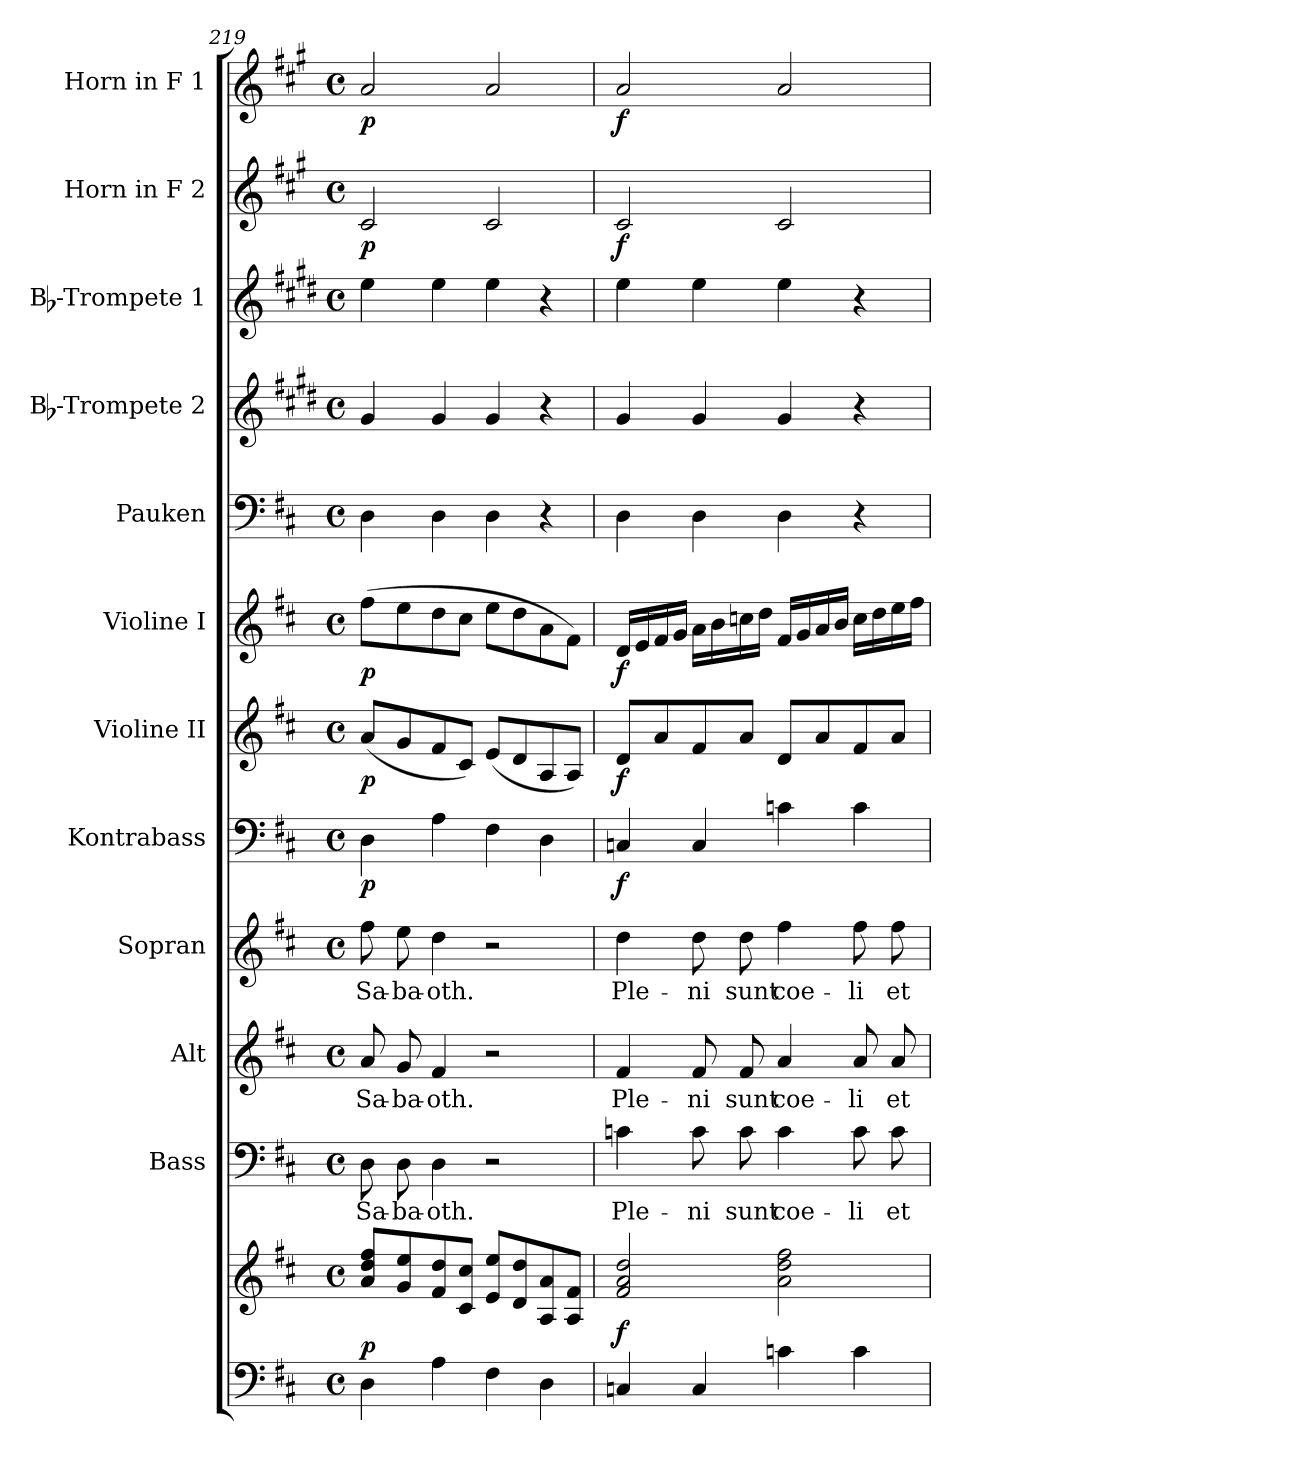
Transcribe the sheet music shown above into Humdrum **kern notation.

**kern	**kern	**dynam	**kern	**text	**kern	**text	**kern	**text	**kern	**dynam	**kern	**dynam	**kern	**dynam	**kern	**kern	**kern	**kern	**dynam	**kern	**dynam
*part12	*part12	*part12	*part11	*part11	*part10	*part10	*part9	*part9	*part8	*part8	*part7	*part7	*part6	*part6	*part5	*part4	*part3	*part2	*part2	*part1	*part1
*staff13	*staff12	*staff12/13	*staff11	*staff11	*staff10	*staff10	*staff9	*staff9	*staff8	*staff8	*staff7	*staff7	*staff6	*staff6	*staff5	*staff4	*staff3	*staff2	*staff2	*staff1	*staff1
*	*	*	*I"Bass	*	*I"Alt	*	*I"Sopran	*	*I"Kontrabass	*	*I"Violine II	*	*I"Violine I	*	*I"Pauken	*I"Bb-Trompete 2	*I"Bb-Trompete 1	*I"Horn in F 2	*	*I"Horn in F 1	*
*	*	*	*I'B.	*	*I'A.	*	*I'S.	*	*I'Kb.	*	*I'Vl. II	*	*I'Vl. I	*	*I'Pk.	*I'Bb Trp. 2	*I'Bb Trp. 1	*	*	*	*
*clefF4	*clefG2	*	*clefF4	*	*clefG2	*	*clefG2	*	*clefF4	*	*clefG2	*	*clefG2	*	*clefF4	*clefG2	*clefG2	*clefG2	*	*clefG2	*
*	*	*	*	*	*	*	*	*	*ITrd7c12	*	*	*	*	*	*	*ITrd1c2	*ITrd1c2	*ITrd4c7	*	*ITrd4c7	*
*k[f#c#]	*k[f#c#]	*	*k[f#c#]	*	*k[f#c#]	*	*k[f#c#]	*	*k[f#c#]	*	*k[f#c#]	*	*k[f#c#]	*	*k[f#c#]	*k[f#c#]	*k[f#c#]	*k[f#c#]	*	*k[f#c#]	*
*D:	*D:	*	*D:	*	*D:	*	*D:	*	*D:	*	*D:	*	*D:	*	*D:	*D:	*D:	*D:	*	*D:	*
*M4/4	*M4/4	*	*M4/4	*	*M4/4	*	*M4/4	*	*M4/4	*	*M4/4	*	*M4/4	*	*M4/4	*M4/4	*M4/4	*M4/4	*	*M4/4	*
*met(c)	*met(c)	*	*met(c)	*	*met(c)	*	*met(c)	*	*met(c)	*	*met(c)	*	*met(c)	*	*met(c)	*met(c)	*met(c)	*met(c)	*	*met(c)	*
=219	=219	=219	=219	=219	=219	=219	=219	=219	=219	=219	=219	=219	=219	=219	=219	=219	=219	=219	=219	=219	=219
!	!	!LO:DY:a=2	!	!LO:LY:b	!	!LO:LY:b	!	!LO:LY:b	!	!LO:DY:b	!	!LO:DY:b	!	!LO:DY:b	!	!	!	!	!LO:DY:b	!	!LO:DY:b
4D\	8a/ 8dd/ 8ff#/L	p	8D\	Sa-	8a/	Sa-	8ff#\	Sa-	4DD\	p	(<8a/L	p	(>8ff#\L	p	4D\	4f#/	4dd\	2F#/	p	2d/	p
!	!	!	!	!LO:LY:b	!	!LO:LY:b	!	!LO:LY:b	!	!	!	!	!	!	!	!	!	!	!	!	!
.	8g/ 8ee/	.	8D\	-ba-	8g/	-ba-	8ee\	-ba-	.	.	8g/	.	8ee\	.	.	.	.	.	.	.	.
!	!	!	!	!LO:LY:b	!	!LO:LY:b	!	!LO:LY:b	!	!	!	!	!	!	!	!	!	!	!	!	!
4A\	8f#/ 8dd/	.	4D\	-oth.	4f#/	-oth.	4dd\	-oth.	4AA\	.	8f#/	.	8dd\	.	4D\	4f#/	4dd\	.	.	.	.
.	8c#/ 8cc#/J	.	.	.	.	.	.	.	.	.	8c#/J)	.	8cc#\J	.	.	.	.	.	.	.	.
4F#\	8e/ 8ee/L	.	2r	.	2r	.	2r	.	4FF#\	.	(<8e/L	.	8ee\L	.	4D\	4f#/	4dd\	2F#/	.	2d/	.
.	8d/ 8dd/	.	.	.	.	.	.	.	.	.	8d/	.	8dd\	.	.	.	.	.	.	.	.
4D\	8A/ 8a/	.	.	.	.	.	.	.	4DD\	.	8A/	.	8a\	.	4r	4r	4r	.	.	.	.
.	8A/ 8f#/J	.	.	.	.	.	.	.	.	.	8A/J)	.	8f#\J)	.	.	.	.	.	.	.	.
!!LO:PB:g=z
=220	=220	=220	=220	=220	=220	=220	=220	=220	=220	=220	=220	=220	=220	=220	=220	=220	=220	=220	=220	=220	=220
!	!	!LO:DY:a=2	!	!LO:LY:b	!	!LO:LY:b	!	!LO:LY:b	!	!LO:DY:b	!	!LO:DY:b	!	!LO:DY:b	!	!	!	!	!LO:DY:b	!	!LO:DY:b
4Cn/	2f#/ 2a/ 2dd/	f	4cn\	Ple-	4f#/	Ple-	4dd\	Ple-	4CCn/	f	8d/L	f	16d/LL	f	4D\	4f#/	4dd\	2F#/	f	2d/	f
.	.	.	.	.	.	.	.	.	.	.	.	.	16e/	.	.	.	.	.	.	.	.
.	.	.	.	.	.	.	.	.	.	.	8a/	.	16f#/	.	.	.	.	.	.	.	.
.	.	.	.	.	.	.	.	.	.	.	.	.	16g/JJ	.	.	.	.	.	.	.	.
!	!	!	!	!LO:LY:b	!	!LO:LY:b	!	!LO:LY:b	!	!	!	!	!	!	!	!	!	!	!	!	!
4C/	.	.	8c\	-ni	8f#/	-ni	8dd\	-ni	4CC/	.	8f#/	.	16a\LL	.	4D\	4f#/	4dd\	.	.	.	.
.	.	.	.	.	.	.	.	.	.	.	.	.	16b\	.	.	.	.	.	.	.	.
!	!	!	!	!LO:LY:b	!	!LO:LY:b	!	!LO:LY:b	!	!	!	!	!	!	!	!	!	!	!	!	!
.	.	.	8c\	sunt	8f#/	sunt	8dd\	sunt	.	.	8a/J	.	16ccn\	.	.	.	.	.	.	.	.
.	.	.	.	.	.	.	.	.	.	.	.	.	16dd\JJ	.	.	.	.	.	.	.	.
!	!	!	!	!LO:LY:b	!	!LO:LY:b	!	!LO:LY:b	!	!	!	!	!	!	!	!	!	!	!	!	!
4cn\	2a\ 2dd\ 2ff#\	.	4c\	coe-	4a/	coe-	4ff#\	coe-	4Cn\	.	8d/L	.	16f#/LL	.	4D\	4f#/	4dd\	2F#/	.	2d/	.
.	.	.	.	.	.	.	.	.	.	.	.	.	16g/	.	.	.	.	.	.	.	.
.	.	.	.	.	.	.	.	.	.	.	8a/	.	16a/	.	.	.	.	.	.	.	.
.	.	.	.	.	.	.	.	.	.	.	.	.	16b/JJ	.	.	.	.	.	.	.	.
!	!	!	!	!LO:LY:b	!	!LO:LY:b	!	!LO:LY:b	!	!	!	!	!	!	!	!	!	!	!	!	!
4c\	.	.	8c\	-li	8a/	-li	8ff#\	-li	4C\	.	8f#/	.	16cc\LL	.	4r	4r	4r	.	.	.	.
.	.	.	.	.	.	.	.	.	.	.	.	.	16dd\	.	.	.	.	.	.	.	.
!	!	!	!	!LO:LY:b	!	!LO:LY:b	!	!LO:LY:b	!	!	!	!	!	!	!	!	!	!	!	!	!
.	.	.	8c\	et	8a/	et	8ff#\	et	.	.	8a/J	.	16ee\	.	.	.	.	.	.	.	.
.	.	.	.	.	.	.	.	.	.	.	.	.	16ff#\JJ	.	.	.	.	.	.	.	.
=	=	=	=	=	=	=	=	=	=	=	=	=	=	=	=	=	=	=	=	=	=
*-	*-	*-	*-	*-	*-	*-	*-	*-	*-	*-	*-	*-	*-	*-	*-	*-	*-	*-	*-	*-	*-
